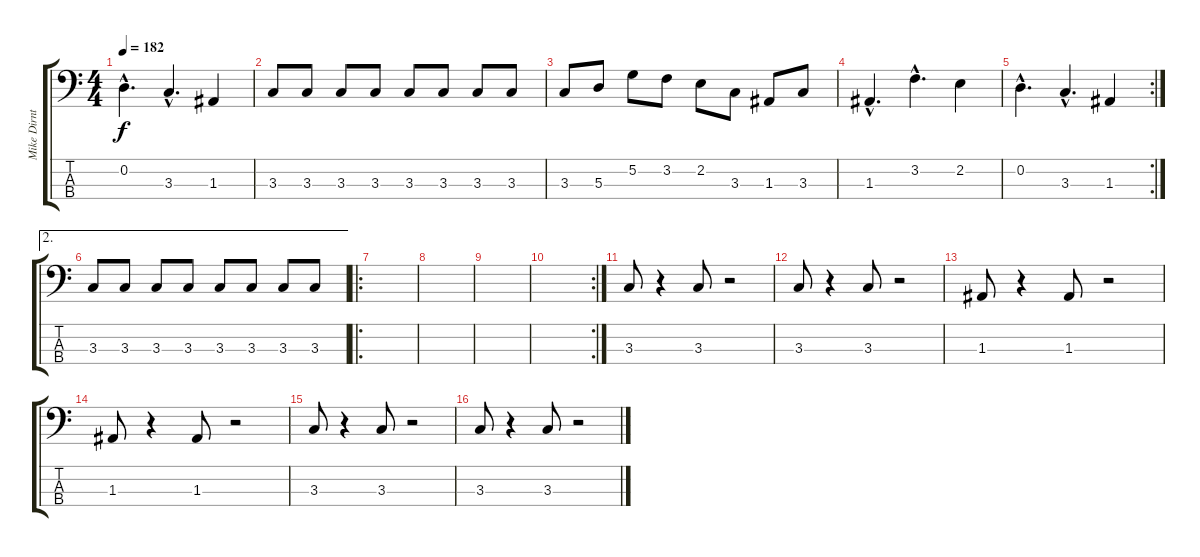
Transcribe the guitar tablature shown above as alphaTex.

\track ("Mike Dirnt" "Mike Dirnt") {instrument acousticguitarnylon}
\staff {score tabs}
\tuning (G2 D2 A1 E1) {hide}
\ts (4 4)
\tempo 182
\clef f4
\ks c
0.2{hac}.4{d dy f} 3.3{hac}.4{d} 1.3.4 |
3.3.8 3.3.8 3.3.8 3.3.8 3.3.8 3.3.8 3.3.8 3.3.8 |
3.3.8 5.3.8 5.2.8 3.2.8 2.2.8 3.3.8 1.3.8 3.3.8 |
1.3{hac}.4{d} 3.2{hac}.4{d} 2.2.4 |
\rc 2
0.2{hac}.4{d} 3.3{hac}.4{d} 1.3.4 |
\ae 2
3.3.8 3.3.8 3.3.8 3.3.8 3.3.8 3.3.8 3.3.8 3.3.8 |
\ro
|
|
|
\rc 2
|
3.3.8 r.4 3.3.8 r.2 |
3.3.8 r.4 3.3.8 r.2 |
1.3.8 r.4 1.3.8 r.2 |
1.3.8 r.4 1.3.8 r.2 |
3.3.8 r.4 3.3.8 r.2 |
3.3.8 r.4 3.3.8 r.2
